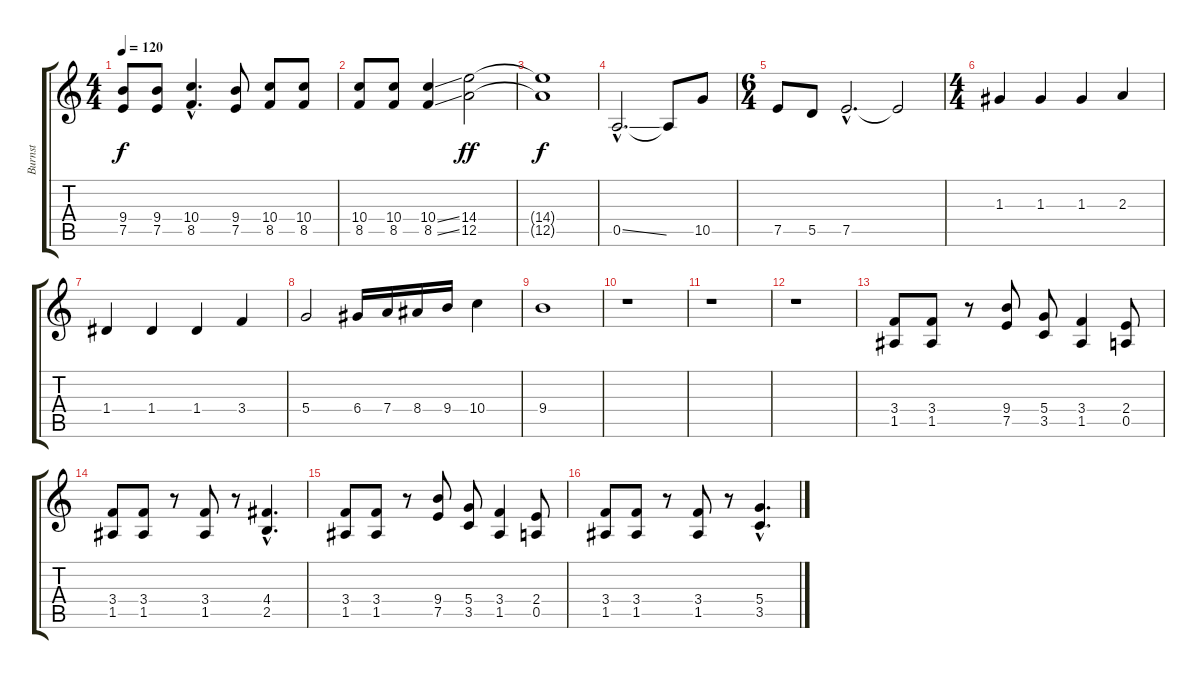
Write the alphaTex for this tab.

\track ("Burnst" "Burnst") {instrument distortionguitar}
\staff {score tabs}
\tuning (E4 B3 G3 D3 A2 D2) {hide}
\ts (4 4)
\tempo 120
\clef g2
\ks c
(9.4 7.5).8{dy f} (9.4 7.5).8 (10.4{hac} 8.5{hac}).4{d} (9.4 7.5).8 (10.4 8.5).8 (10.4 8.5).8 |
(10.4 8.5).8 (10.4 8.5).8 (10.4{ss} 8.5{ss}).4 (14.4 12.5).2{dy ff} |
(14.4{t} 12.5{t}).1{dy f} |
0.5{ss hac}.2{d} 0.5{t}.8 10.5.8 |
\ts (6 4)
7.5.8 5.5.8 7.5{hac}.2{d} 7.5{t}.2 |
\ts (4 4)
1.3.4 1.3.4 1.3.4 2.3.4 |
1.4.4 1.4.4 1.4.4 3.4.4 |
5.4.2 6.4.16 7.4.16 8.4.16 9.4.16 10.4.4 |
9.4.1 |
r.1 |
r.1 |
r.1 |
(3.4 1.5).8 (3.4 1.5).8 r.8 (9.4 7.5).8 (5.4 3.5).8 (3.4 1.5).4 (2.4 0.5).8 |
(3.4 1.5).8 (3.4 1.5).8 r.8 (3.4 1.5).8 r.8 (4.4{hac} 2.5{hac}).4{d} |
(3.4 1.5).8 (3.4 1.5).8 r.8 (9.4 7.5).8 (5.4 3.5).8 (3.4 1.5).4 (2.4 0.5).8 |
(3.4 1.5).8 (3.4 1.5).8 r.8 (3.4 1.5).8 r.8 (5.4{hac} 3.5{hac}).4{d}
